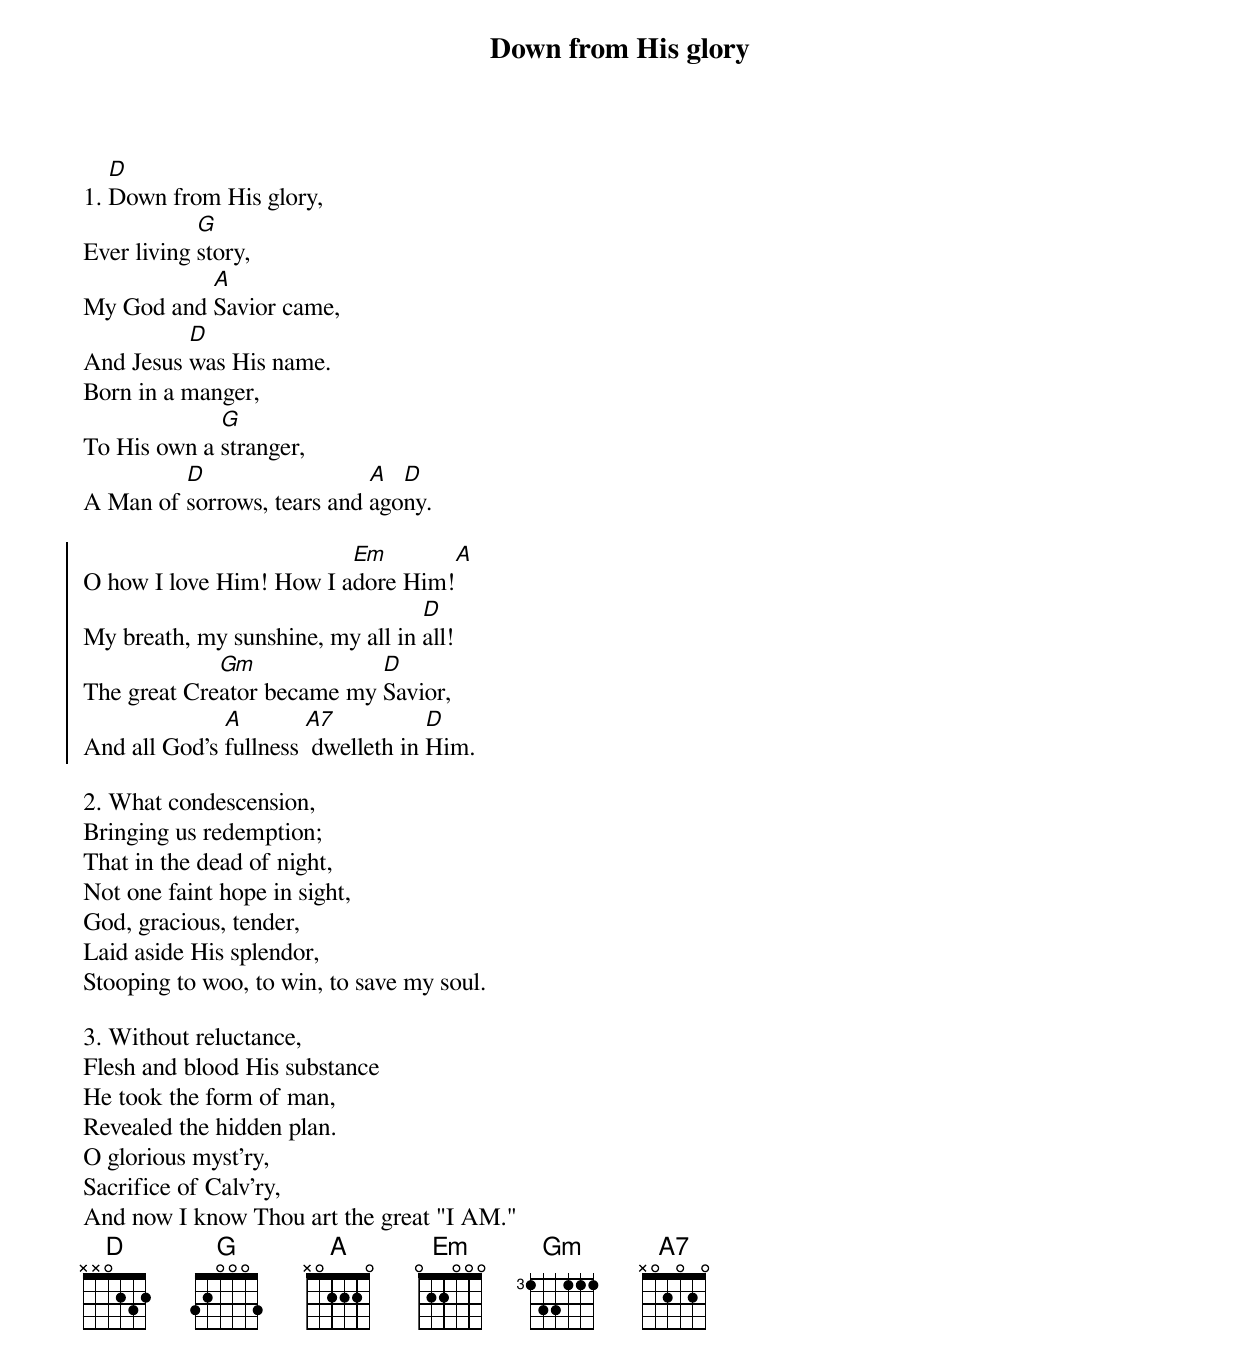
{t:Down from His glory}

1. [D]Down from His glory,
Ever living [G]story,
My God and [A]Savior came,
And Jesus [D]was His name.
Born in a manger,
To His own a [G]stranger,
A Man of [D]sorrows, tears and [A]ago[D]ny.

{soc}
O how I love Him! How I a[Em]dore Him![A]
My breath, my sunshine, my all in [D]all!
The great Cre[Gm]ator became my [D]Savior,
And all God's [A]fullness [A7] dwelleth in [D]Him.
{eoc}

2. What condescension,
Bringing us redemption;
That in the dead of night,
Not one faint hope in sight,
God, gracious, tender,
Laid aside His splendor,
Stooping to woo, to win, to save my soul.

3. Without reluctance,
Flesh and blood His substance
He took the form of man,
Revealed the hidden plan.
O glorious myst'ry,
Sacrifice of Calv'ry,
And now I know Thou art the great "I AM."
